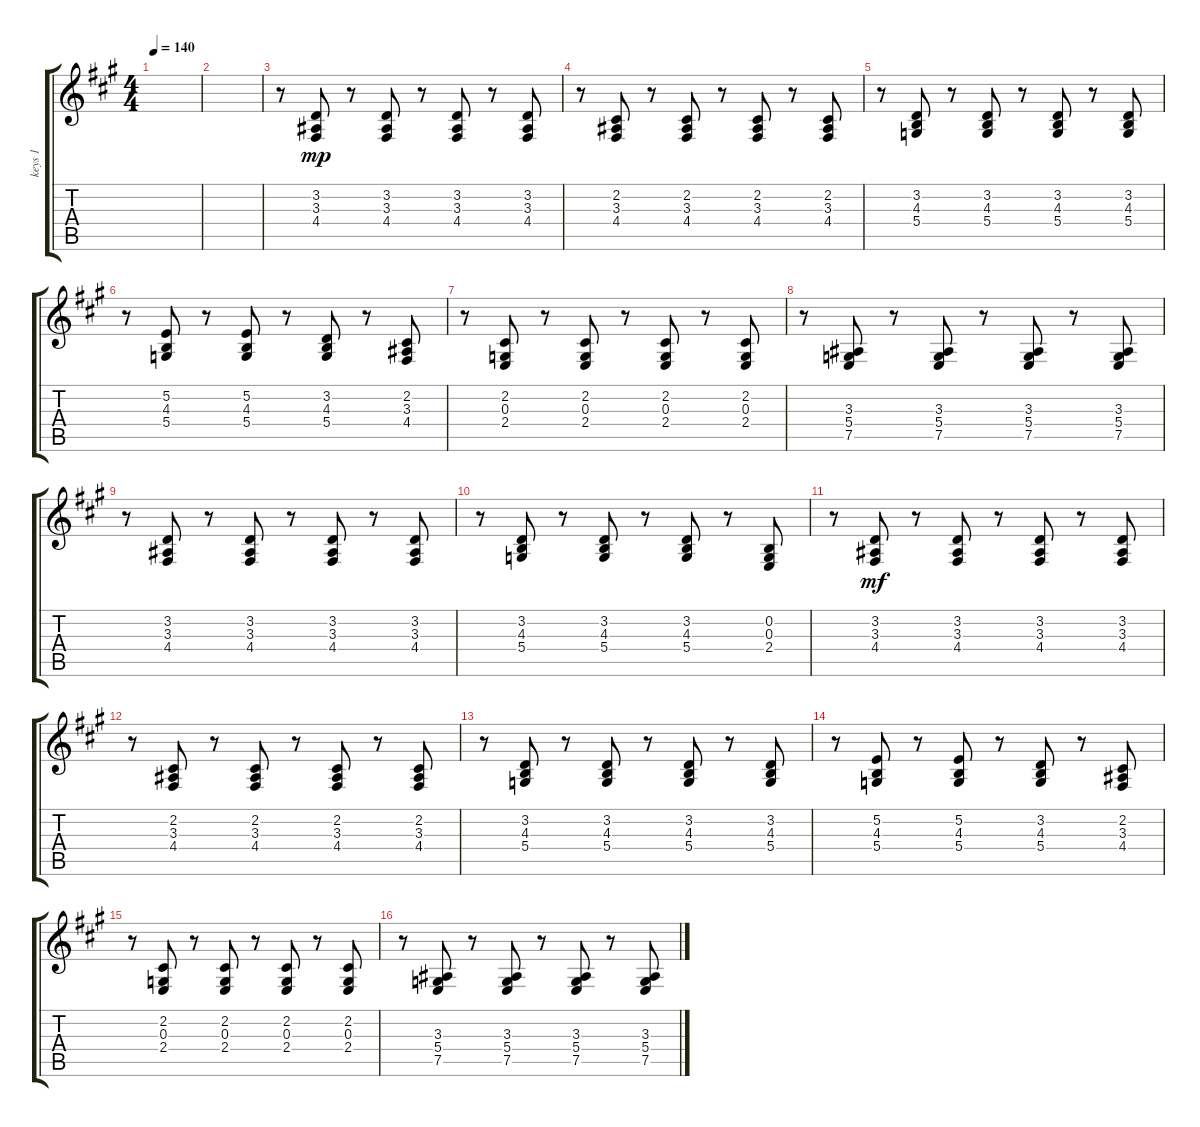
\track ("keys 1" "keys 1") {instrument stringensemble1}
\staff {score tabs}
\tuning (E4 B3 G3 D3 A2 E2) {hide}
\ts (4 4)
\tempo 140
\clef g2
\ks f#minor
|
|
r.8{instrument stringensemble1} (3.2 3.3 4.4).8{dy mp} r.8 (3.2 3.3 4.4).8 r.8 (3.2 3.3 4.4).8 r.8 (3.2 3.3 4.4).8 |
r.8 (2.2 3.3 4.4).8 r.8 (2.2 3.3 4.4).8 r.8 (2.2 3.3 4.4).8 r.8 (2.2 3.3 4.4).8 |
r.8 (3.2 4.3 5.4).8 r.8 (3.2 4.3 5.4).8 r.8 (3.2 4.3 5.4).8 r.8 (3.2 4.3 5.4).8 |
r.8 (5.2 4.3 5.4).8 r.8 (5.2 4.3 5.4).8 r.8 (3.2 4.3 5.4).8 r.8 (2.2 3.3 4.4).8 |
r.8 (2.2 0.3 2.4).8 r.8 (2.2 0.3 2.4).8 r.8 (2.2 0.3 2.4).8 r.8 (2.2 0.3 2.4).8 |
r.8 (3.3 5.4 7.5).8 r.8 (3.3 5.4 7.5).8 r.8 (3.3 5.4 7.5).8 r.8 (3.3 5.4 7.5).8 |
r.8 (3.2 3.3 4.4).8 r.8 (3.2 3.3 4.4).8 r.8 (3.2 3.3 4.4).8 r.8 (3.2 3.3 4.4).8 |
r.8 (3.2 4.3 5.4).8 r.8 (3.2 4.3 5.4).8 r.8 (3.2 4.3 5.4).8 r.8 (0.2 0.3 2.4).8 |
r.8 (3.2 3.3 4.4).8{dy mf} r.8 (3.2 3.3 4.4).8 r.8 (3.2 3.3 4.4).8 r.8 (3.2 3.3 4.4).8 |
r.8 (2.2 3.3 4.4).8 r.8 (2.2 3.3 4.4).8 r.8 (2.2 3.3 4.4).8 r.8 (2.2 3.3 4.4).8 |
r.8 (3.2 4.3 5.4).8 r.8 (3.2 4.3 5.4).8 r.8 (3.2 4.3 5.4).8 r.8 (3.2 4.3 5.4).8 |
r.8 (5.2 4.3 5.4).8 r.8 (5.2 4.3 5.4).8 r.8 (3.2 4.3 5.4).8 r.8 (2.2 3.3 4.4).8 |
r.8 (2.2 0.3 2.4).8 r.8 (2.2 0.3 2.4).8 r.8 (2.2 0.3 2.4).8 r.8 (2.2 0.3 2.4).8 |
r.8 (3.3 5.4 7.5).8 r.8 (3.3 5.4 7.5).8 r.8 (3.3 5.4 7.5).8 r.8 (3.3 5.4 7.5).8
